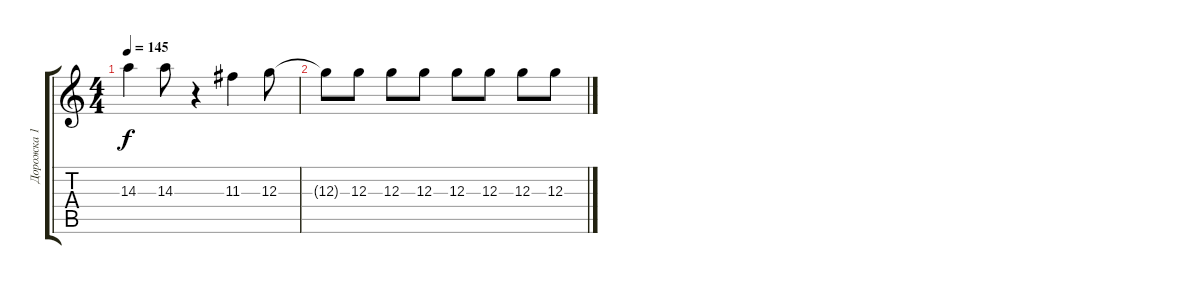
\track ("Дорожка 1" "Дорожка 1") {instrument overdrivenguitar}
\staff {score tabs}
\tuning (E4 B3 G3 D3 A2 E2) {hide}
\ts (4 4)
\tempo 145
\clef g2
\ks c
14.3.4{dy f} 14.3.8 r.4 11.3.4 12.3.8 |
12.3{t}.8 12.3.8 12.3.8 12.3.8 12.3.8 12.3.8 12.3.8 12.3.8
